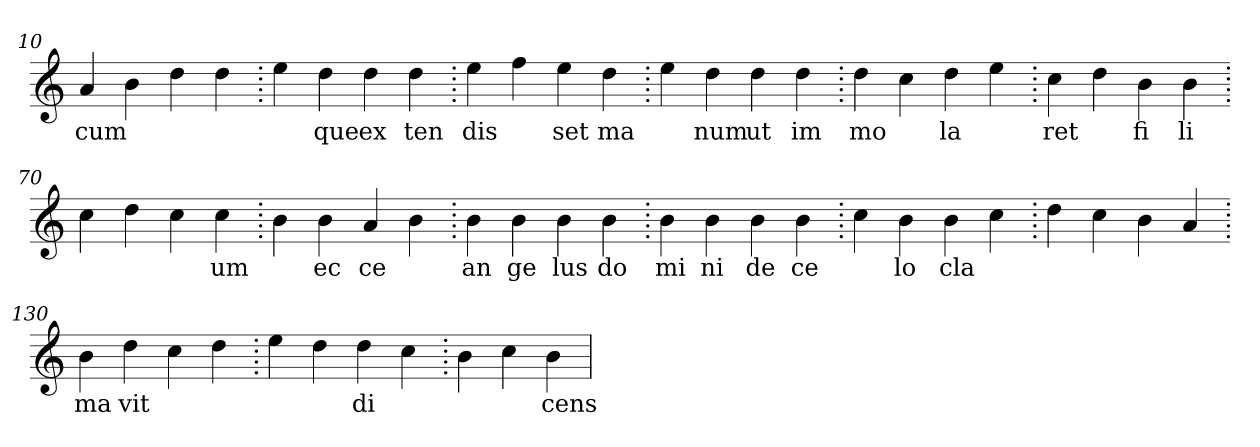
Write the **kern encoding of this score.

**kern	**text
*part1	*part1
*staff1	*staff1
*clefG2	*
=10.	=10.
4a	cum
4b	.
4dd	.
4dd	.
=20.	=20.
4ee	.
4dd	que
4dd	ex
4dd	ten
=30.	=30.
4ee	dis
4ff	.
4ee	set
4dd	ma
=40.	=40.
4ee	.
4dd	num
4dd	ut
4dd	im
=50.	=50.
4dd	mo
4cc	.
4dd	la
4ee	.
=60.	=60.
4cc	ret
4dd	.
4b	fi
4b	li
=70.	=70.
4cc	.
4dd	.
4cc	.
4cc	um
=80.	=80.
4b	.
4b	ec
4a	ce
4b	.
=90.	=90.
4b	an
4b	ge
4b	lus
4b	do
=100.	=100.
4b	mi
4b	ni
4b	de
4b	ce
=110.	=110.
4cc	.
4b	lo
4b	cla
4cc	.
=120.	=120.
4dd	.
4cc	.
4b	.
4a	.
=130.	=130.
4b	ma
4dd	vit
4cc	.
4dd	.
=140.	=140.
4ee	.
4dd	.
4dd	di
4cc	.
=150.	=150.
4b	.
4cc	.
4b	cens
=	=
*-	*-
